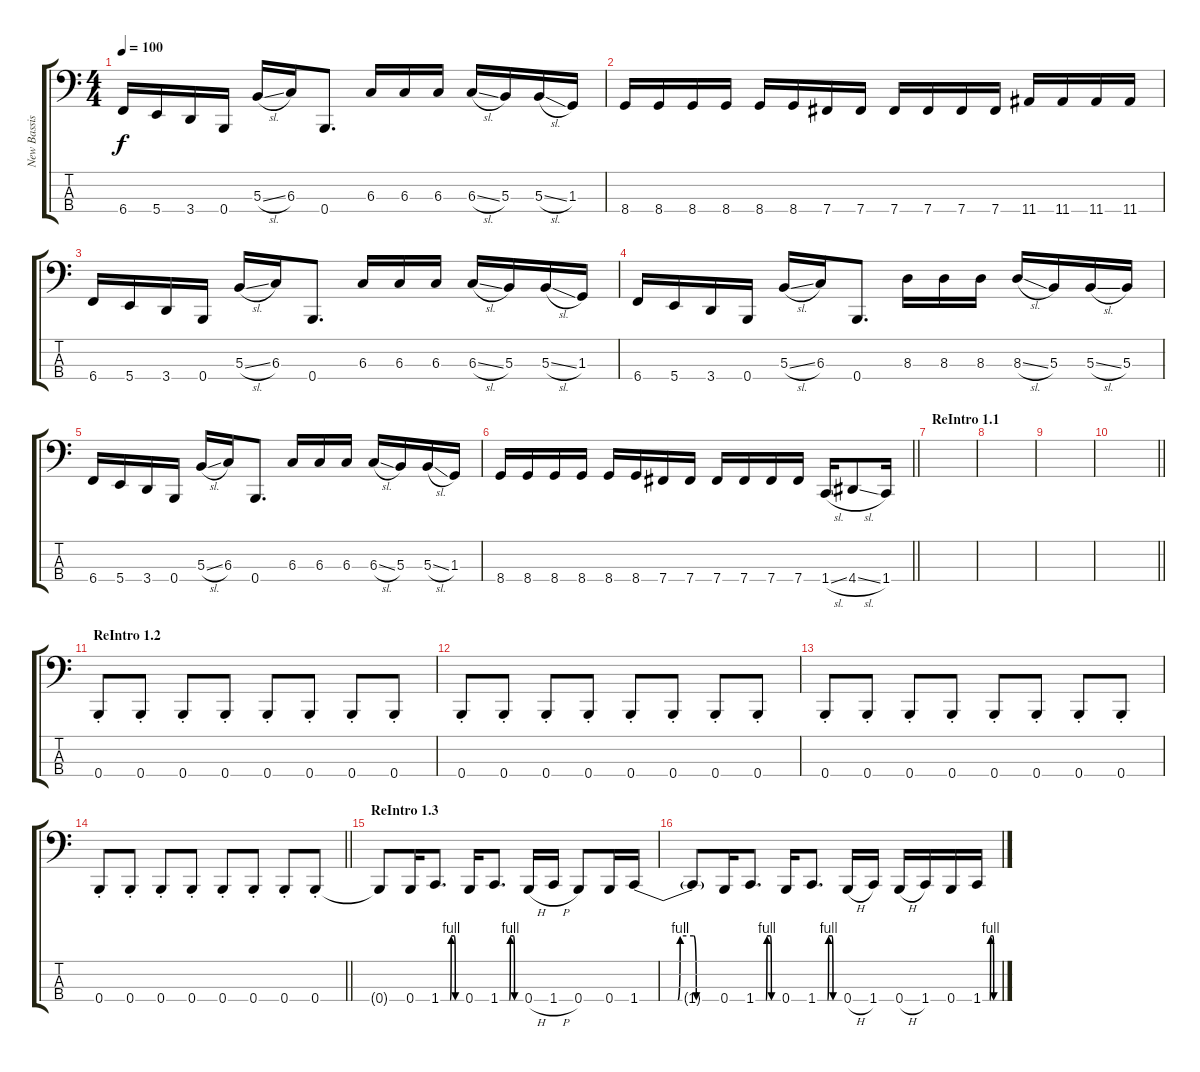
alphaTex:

\track ("New Bassist" "New Bassis") {instrument electricbasspick}
\staff {score tabs}
\tuning (E2 B1 Gb1 B0) {hide}
\ts (4 4)
\tempo 100
\clef f4
\ks c
6.4.16{dy f} 5.4.16 3.4.16 0.4.16 5.3{sl}.16 6.3.16 0.4.8{d} 6.3.16 6.3.16 6.3.16 6.3{sl}.16 5.3.16 5.3{sl}.16 1.3.16 |
8.4.16 8.4.16 8.4.16 8.4.16 8.4.16 8.4.16 7.4.16 7.4.16 7.4.16 7.4.16 7.4.16 7.4.16 11.4.16 11.4.16 11.4.16 11.4.16 |
6.4.16 5.4.16 3.4.16 0.4.16 5.3{sl}.16 6.3.16 0.4.8{d} 6.3.16 6.3.16 6.3.16 6.3{sl}.16 5.3.16 5.3{sl}.16 1.3.16 |
6.4.16 5.4.16 3.4.16 0.4.16 5.3{sl}.16 6.3.16 0.4.8{d} 8.3.16 8.3.16 8.3.16 8.3{sl}.16 5.3.16 5.3{sl}.16 5.3.16 |
6.4.16 5.4.16 3.4.16 0.4.16 5.3{sl}.16 6.3.16 0.4.8{d} 6.3.16 6.3.16 6.3.16 6.3{sl}.16 5.3.16 5.3{sl}.16 1.3.16 |
\barLineRight lightlight
8.4.16 8.4.16 8.4.16 8.4.16 8.4.16 8.4.16 7.4.16 7.4.16 7.4.16 7.4.16 7.4.16 7.4.16 1.4{sl}.16 4.4{sl}.8 1.4.16 |
\section ("" "ReIntro 1.1")
|
|
|
\barLineRight lightlight
|
\section ("" "ReIntro 1.2")
0.4{st}.8 0.4{st}.8 0.4{st}.8 0.4{st}.8 0.4{st}.8 0.4{st}.8 0.4{st}.8 0.4{st}.8 |
0.4{st}.8 0.4{st}.8 0.4{st}.8 0.4{st}.8 0.4{st}.8 0.4{st}.8 0.4{st}.8 0.4{st}.8 |
0.4{st}.8 0.4{st}.8 0.4{st}.8 0.4{st}.8 0.4{st}.8 0.4{st}.8 0.4{st}.8 0.4{st}.8 |
\barLineRight lightlight
0.4{st}.8 0.4{st}.8 0.4{st}.8 0.4{st}.8 0.4{st}.8 0.4{st}.8 0.4{st}.8 0.4{st}.8 |
\section ("" "ReIntro 1.3")
0.4{t}.8 0.4.16 1.4{be (custom 0 0 28 0 30 4 40 4 42 0 60 0)}.8{d} 0.4.16 1.4{be (custom 0 0 28 0 30 4 40 4 42 0 60 0)}.8{d} 0.4{h}.16 1.4{h}.16 0.4.8 0.4.16 1.4{be (custom 0 0 28 0 30 4 40 4 42 0 60 0)}.16 |
1.4{t}.8 0.4.16 1.4{be (custom 0 0 28 0 30 4 40 4 42 0 60 0)}.8{d} 0.4.16 1.4{be (custom 0 0 28 0 30 4 40 4 42 0 60 0)}.8{d} 0.4{h}.16 1.4.16 0.4{h}.16 1.4.16 0.4.16 1.4{be (custom 0 0 28 0 30 4 40 4 42 0 60 0)}.16
